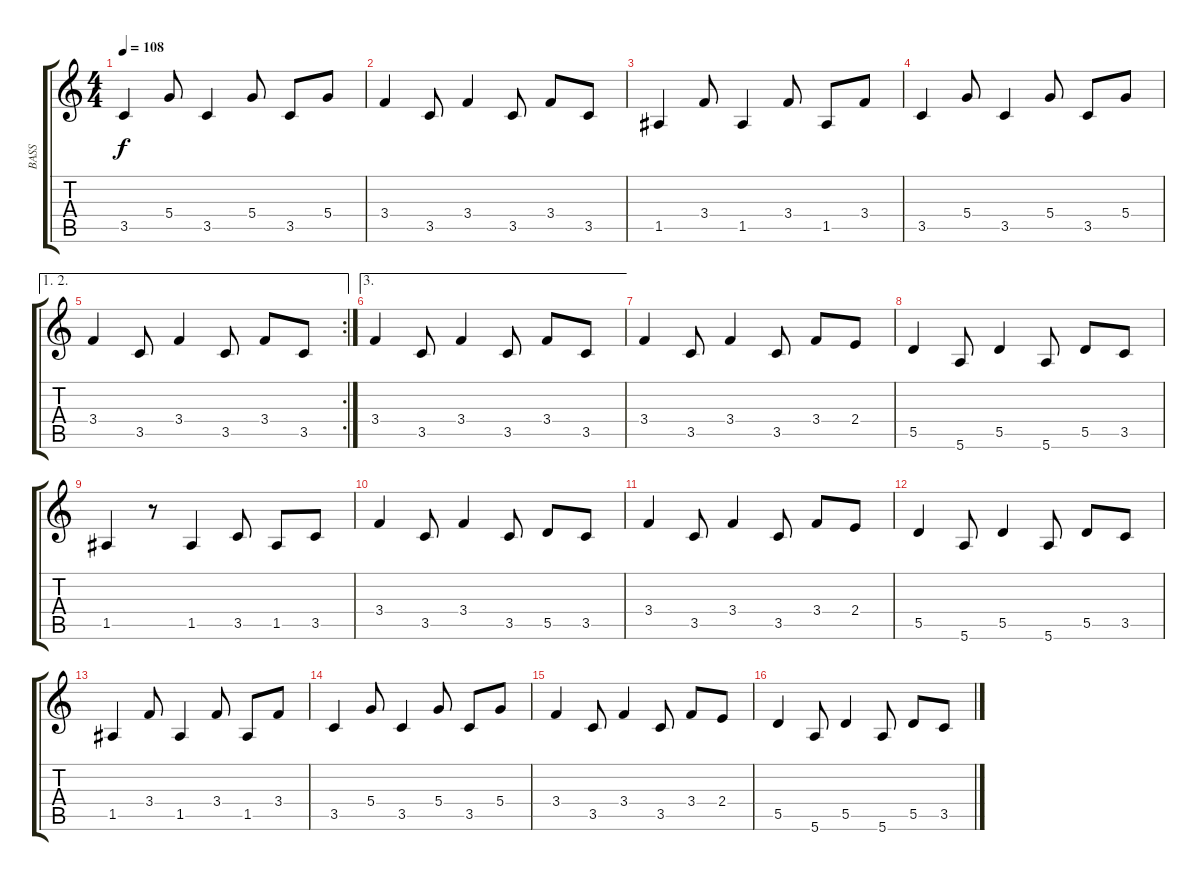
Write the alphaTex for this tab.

\track ("BASS" "BASS") {instrument electricbassfinger}
\staff {score tabs}
\tuning (E4 B3 G3 D3 A2 E2) {hide}
\ts (4 4)
\tempo 108
\clef g2
\ks c
3.5.4{dy f} 5.4.8 3.5.4 5.4.8 3.5.8 5.4.8 |
3.4.4 3.5.8 3.4.4 3.5.8 3.4.8 3.5.8 |
1.5.4 3.4.8 1.5.4 3.4.8 1.5.8 3.4.8 |
3.5.4 5.4.8 3.5.4 5.4.8 3.5.8 5.4.8 |
\ae (1 2)
\rc 2
3.4.4 3.5.8 3.4.4 3.5.8 3.4.8 3.5.8 |
\ae 3
3.4.4 3.5.8 3.4.4 3.5.8 3.4.8 3.5.8 |
3.4.4 3.5.8 3.4.4 3.5.8 3.4.8 2.4.8 |
5.5.4 5.6.8 5.5.4 5.6.8 5.5.8 3.5.8 |
1.5.4 r.8 1.5.4 3.5.8 1.5.8 3.5.8 |
3.4.4 3.5.8 3.4.4 3.5.8 5.5.8 3.5.8 |
3.4.4 3.5.8 3.4.4 3.5.8 3.4.8 2.4.8 |
5.5.4 5.6.8 5.5.4 5.6.8 5.5.8 3.5.8 |
1.5.4 3.4.8 1.5.4 3.4.8 1.5.8 3.4.8 |
3.5.4 5.4.8 3.5.4 5.4.8 3.5.8 5.4.8 |
3.4.4 3.5.8 3.4.4 3.5.8 3.4.8 2.4.8 |
5.5.4 5.6.8 5.5.4 5.6.8 5.5.8 3.5.8
